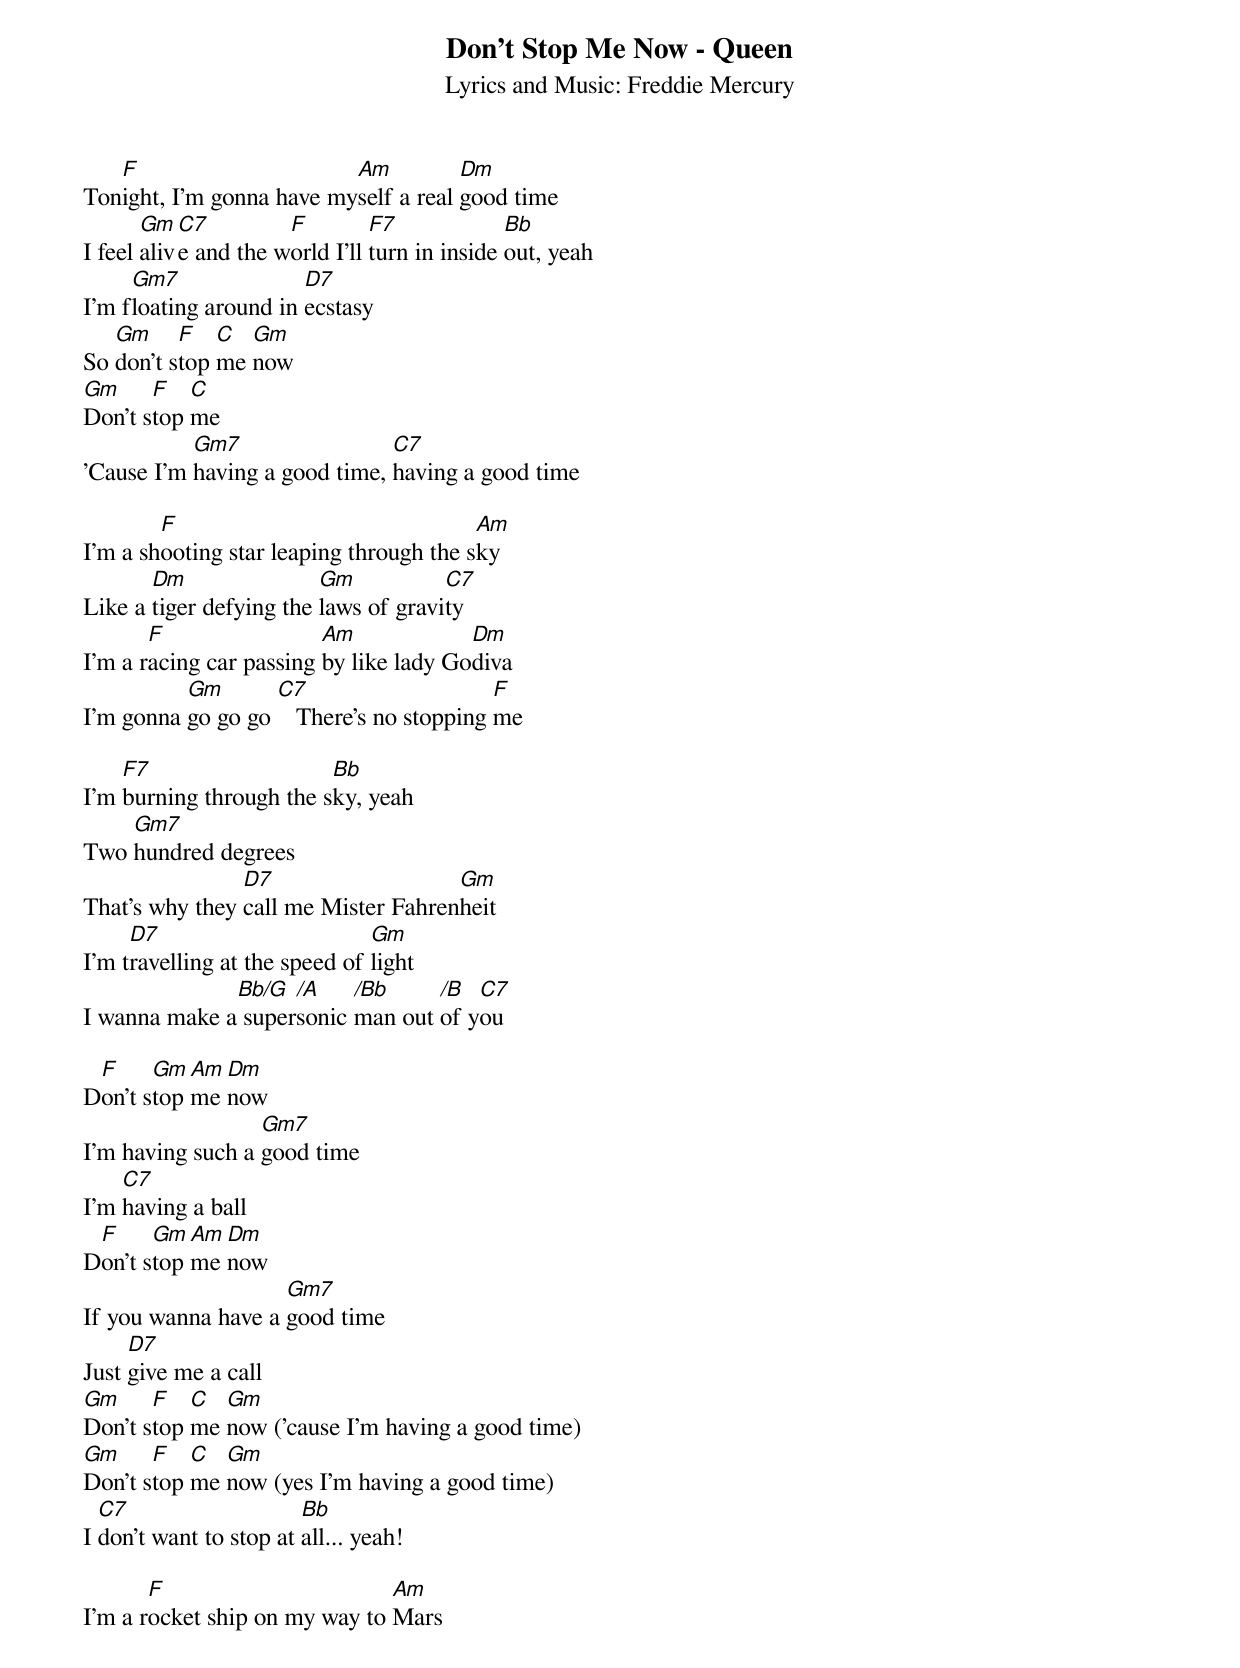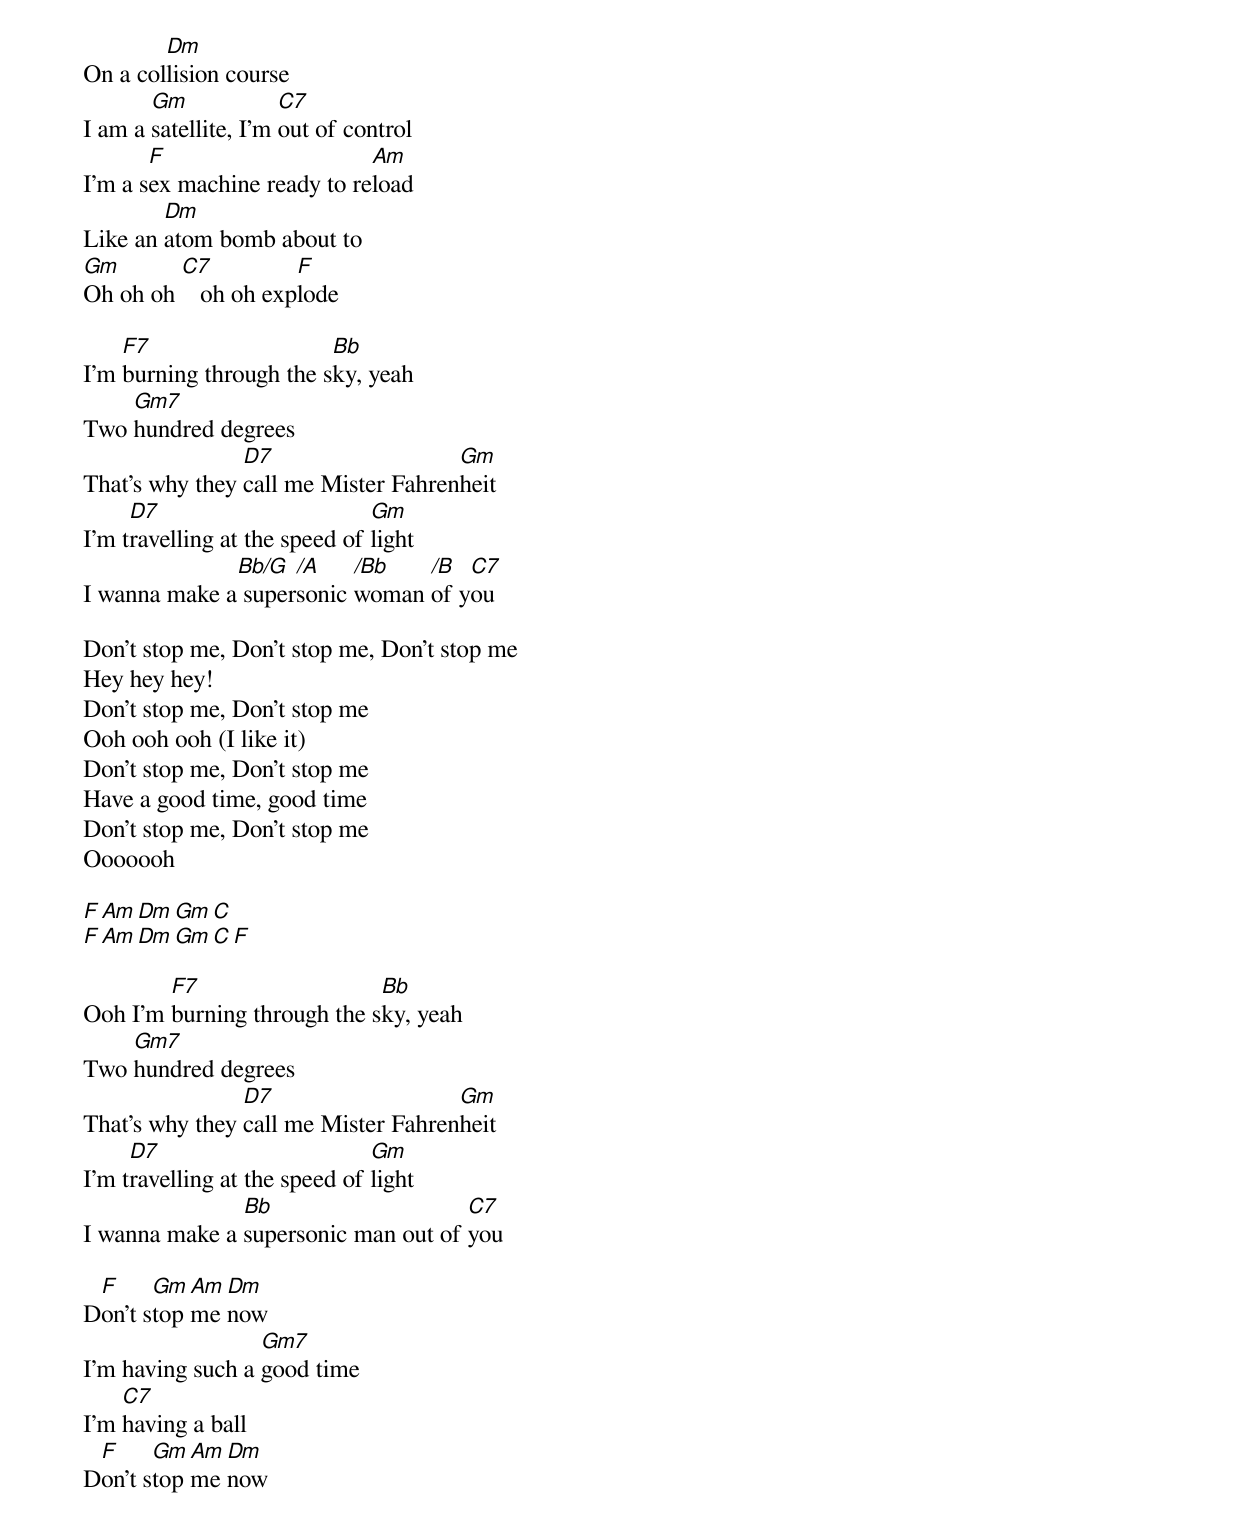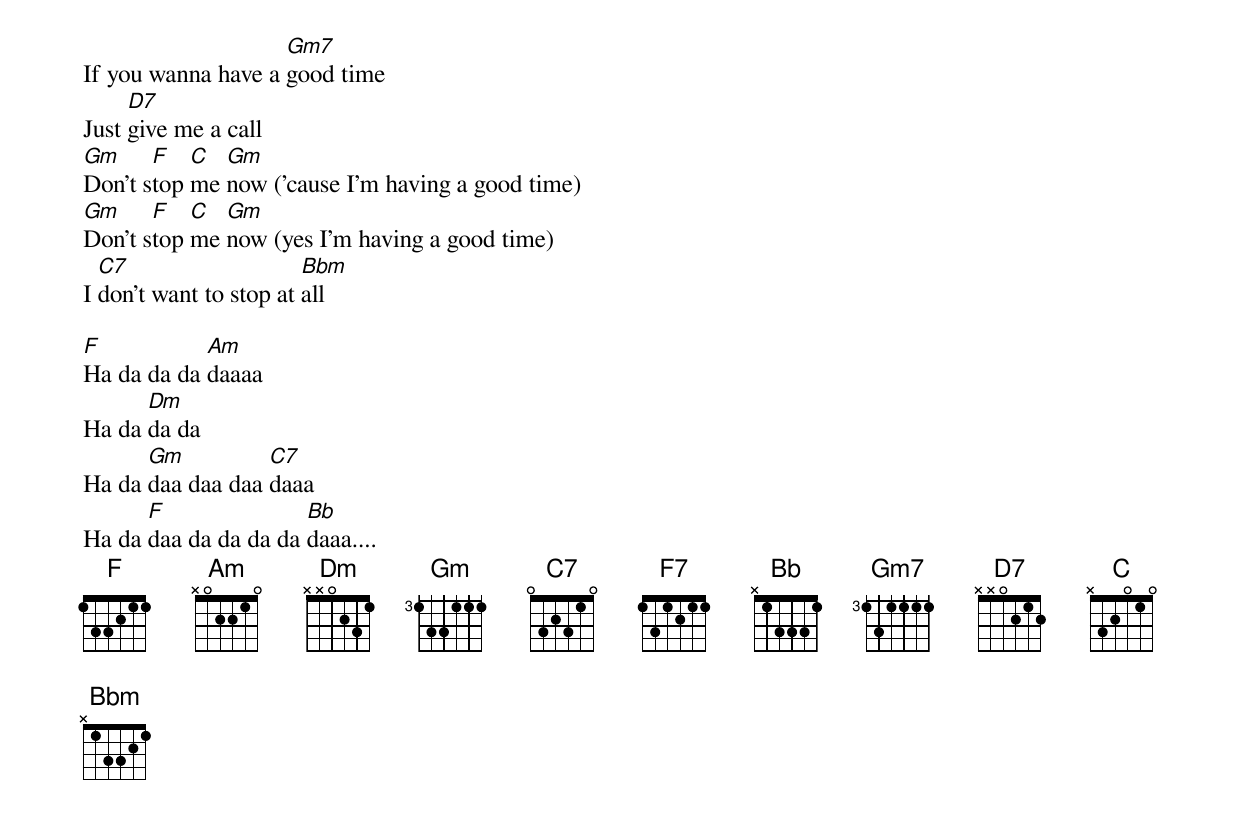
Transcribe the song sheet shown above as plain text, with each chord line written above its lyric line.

Don't Stop Me Now - Queen
Lyrics and Music: Freddie Mercury

{Piano Verse}
   F                      Am          Dm
Tonight, I'm gonna have myself a real good time
       Gm  C7         F         F7             Bb
I feel alive and the world I'll turn in inside out, yeah
     Gm7               D7
I'm floating around in ecstasy
   Gm     F   C  Gm
So don't stop me now
Gm     F   C
Don't stop me
           Gm7                 C7
'Cause I'm having a good time, having a good time

        F                                Am
I'm a shooting star leaping through the sky
       Dm                Gm           C7
Like a tiger defying the laws of gravity
       F                 Am             Dm
I'm a racing car passing by like lady Godiva
          Gm       C7                     F
I'm gonna go go go    There's no stopping me

    F7                   Bb
I'm burning through the sky, yeah
    Gm7
Two hundred degrees
                D7                   Gm
That's why they call me Mister Fahrenheit
     D7                        Gm
I'm travelling at the speed of light
              Bb/G  /A    /Bb     /B  C7
I wanna make a supersonic man out of you

 F     Gm  Am Dm
Don't stop me now
                  Gm7
I'm having such a good time
    C7
I'm having a ball
 F     Gm  Am Dm
Don't stop me now
                    Gm7
If you wanna have a good time
     D7
Just give me a call
Gm     F   C  Gm
Don't stop me now ('cause I'm having a good time)
Gm     F   C  Gm
Don't stop me now (yes I'm having a good time)
  C7                    Bb
I don't want to stop at all... yeah!

       F                       Am
I'm a rocket ship on my way to Mars
        Dm
On a collision course
       Gm             C7
I am a satellite, I'm out of control
       F                     Am
I'm a sex machine ready to reload
        Dm
Like an atom bomb about to
Gm       C7          F
Oh oh oh    oh oh explode

    F7                   Bb
I'm burning through the sky, yeah
    Gm7
Two hundred degrees
                D7                   Gm
That's why they call me Mister Fahrenheit
     D7                        Gm
I'm travelling at the speed of light
              Bb/G  /A    /Bb   /B  C7
I wanna make a supersonic woman of you

{Drums only}
Don't stop me, Don't stop me, Don't stop me
Hey hey hey!
Don't stop me, Don't stop me
Ooh ooh ooh (I like it)
Don't stop me, Don't stop me
Have a good time, good time
Don't stop me, Don't stop me
Ooooooh

{Guitar Solo}
F  Am  Dm  Gm  C
F  Am  Dm  Gm  C  F

        F7                   Bb
Ooh I'm burning through the sky, yeah
    Gm7
Two hundred degrees
                D7                   Gm
That's why they call me Mister Fahrenheit
     D7                        Gm
I'm travelling at the speed of light
               Bb                    C7
I wanna make a supersonic man out of you

 F     Gm  Am Dm
Don't stop me now
                  Gm7
I'm having such a good time
    C7
I'm having a ball
 F     Gm  Am Dm
Don't stop me now
                    Gm7
If you wanna have a good time
     D7
Just give me a call
Gm     F   C  Gm
Don't stop me now ('cause I'm having a good time)
Gm     F   C  Gm
Don't stop me now (yes I'm having a good time)
  C7                    Bbm
I don't want to stop at all

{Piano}
F           Am
Ha da da da daaaa
      Dm
Ha da da da
      Gm          C7
Ha da daa daa daa daaa
      F               Bb
Ha da daa da da da da daaa....
